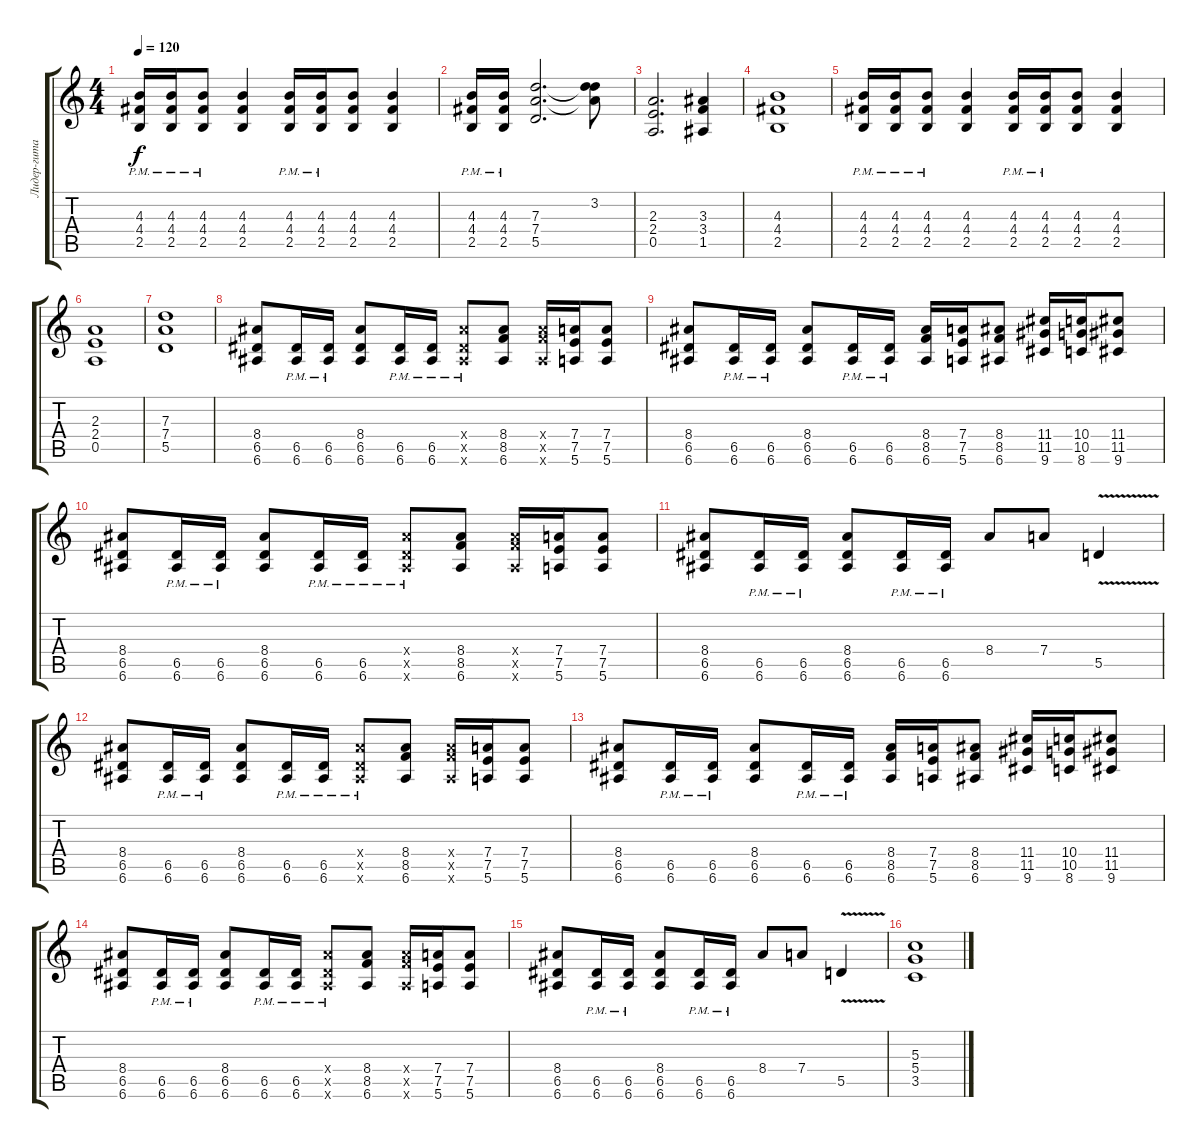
\track ("Лидер-гитара (Гальдер)" "Лидер-гита") {instrument distortionguitar}
\staff {score tabs}
\tuning (E4 B3 G3 D3 A2 E2) {hide}
\ts (4 4)
\tempo 120
\clef g2
\ks c
(4.3{pm} 4.4{pm} 2.5{pm}).16{dy f} (4.3{pm} 4.4{pm} 2.5{pm}).16 (4.3{pm} 4.4{pm} 2.5{pm}).8 (4.3 4.4 2.5).4 (4.3{pm} 4.4{pm} 2.5{pm}).16 (4.3{pm} 4.4{pm} 2.5{pm}).16 (4.3 4.4 2.5).8 (4.3 4.4 2.5).4 |
(4.3{pm} 4.4{pm} 2.5{pm}).16 (4.3{pm} 4.4{pm} 2.5{pm}).16 (7.3 7.4 5.5).2{d} (3.2 7.3{t} 7.4{t}).8 |
(2.3 2.4 0.5).2{d} (3.3 3.4 1.5).4 |
(4.3 4.4 2.5).1 |
(4.3{pm} 4.4{pm} 2.5{pm}).16 (4.3{pm} 4.4{pm} 2.5{pm}).16 (4.3{pm} 4.4{pm} 2.5{pm}).8 (4.3 4.4 2.5).4 (4.3{pm} 4.4{pm} 2.5{pm}).16 (4.3{pm} 4.4{pm} 2.5{pm}).16 (4.3 4.4 2.5).8 (4.3 4.4 2.5).4 |
(2.3 2.4 0.5).1 |
(7.3 7.4 5.5).1 |
(8.4 6.5 6.6).8 (6.5{pm} 6.6{pm}).16 (6.5{pm} 6.6{pm}).16 (8.4 6.5 6.6).8 (6.5{pm} 6.6{pm}).16 (6.5{pm} 6.6{pm}).16 (8.4{pm x} 6.5{pm x} 6.6{pm x}).8 (8.4 8.5 6.6).8 (8.4{x} 8.5{x} 6.6{x}).16 (7.4 7.5 5.6).16 (7.4 7.5 5.6).8 |
(8.4 6.5 6.6).8 (6.5{pm} 6.6{pm}).16 (6.5{pm} 6.6{pm}).16 (8.4 6.5 6.6).8 (6.5{pm} 6.6{pm}).16 (6.5{pm} 6.6{pm}).16 (8.4 8.5 6.6).16 (7.4 7.5 5.6).16 (8.4 8.5 6.6).8 (11.4 11.5 9.6).16 (10.4 10.5 8.6).16 (11.4 11.5 9.6).8 |
(8.4 6.5 6.6).8 (6.5{pm} 6.6{pm}).16 (6.5{pm} 6.6{pm}).16 (8.4 6.5 6.6).8 (6.5{pm} 6.6{pm}).16 (6.5{pm} 6.6{pm}).16 (8.4{pm x} 6.5{pm x} 6.6{pm x}).8 (8.4 8.5 6.6).8 (8.4{x} 8.5{x} 6.6{x}).16 (7.4 7.5 5.6).16 (7.4 7.5 5.6).8 |
(8.4 6.5 6.6).8 (6.5{pm} 6.6{pm}).16 (6.5{pm} 6.6{pm}).16 (8.4 6.5 6.6).8 (6.5{pm} 6.6{pm}).16 (6.5{pm} 6.6{pm}).16 8.4.8 7.4.8 5.5{v}.4 |
(8.4 6.5 6.6).8 (6.5{pm} 6.6{pm}).16 (6.5{pm} 6.6{pm}).16 (8.4 6.5 6.6).8 (6.5{pm} 6.6{pm}).16 (6.5{pm} 6.6{pm}).16 (8.4{pm x} 6.5{pm x} 6.6{pm x}).8 (8.4 8.5 6.6).8 (8.4{x} 8.5{x} 6.6{x}).16 (7.4 7.5 5.6).16 (7.4 7.5 5.6).8 |
(8.4 6.5 6.6).8 (6.5{pm} 6.6{pm}).16 (6.5{pm} 6.6{pm}).16 (8.4 6.5 6.6).8 (6.5{pm} 6.6{pm}).16 (6.5{pm} 6.6{pm}).16 (8.4 8.5 6.6).16 (7.4 7.5 5.6).16 (8.4 8.5 6.6).8 (11.4 11.5 9.6).16 (10.4 10.5 8.6).16 (11.4 11.5 9.6).8 |
(8.4 6.5 6.6).8 (6.5{pm} 6.6{pm}).16 (6.5{pm} 6.6{pm}).16 (8.4 6.5 6.6).8 (6.5{pm} 6.6{pm}).16 (6.5{pm} 6.6{pm}).16 (8.4{pm x} 6.5{pm x} 6.6{pm x}).8 (8.4 8.5 6.6).8 (8.4{x} 8.5{x} 6.6{x}).16 (7.4 7.5 5.6).16 (7.4 7.5 5.6).8 |
(8.4 6.5 6.6).8 (6.5{pm} 6.6{pm}).16 (6.5{pm} 6.6{pm}).16 (8.4 6.5 6.6).8 (6.5{pm} 6.6{pm}).16 (6.5{pm} 6.6{pm}).16 8.4.8 7.4.8 5.5{v}.4 |
(5.3 5.4 3.5).1
